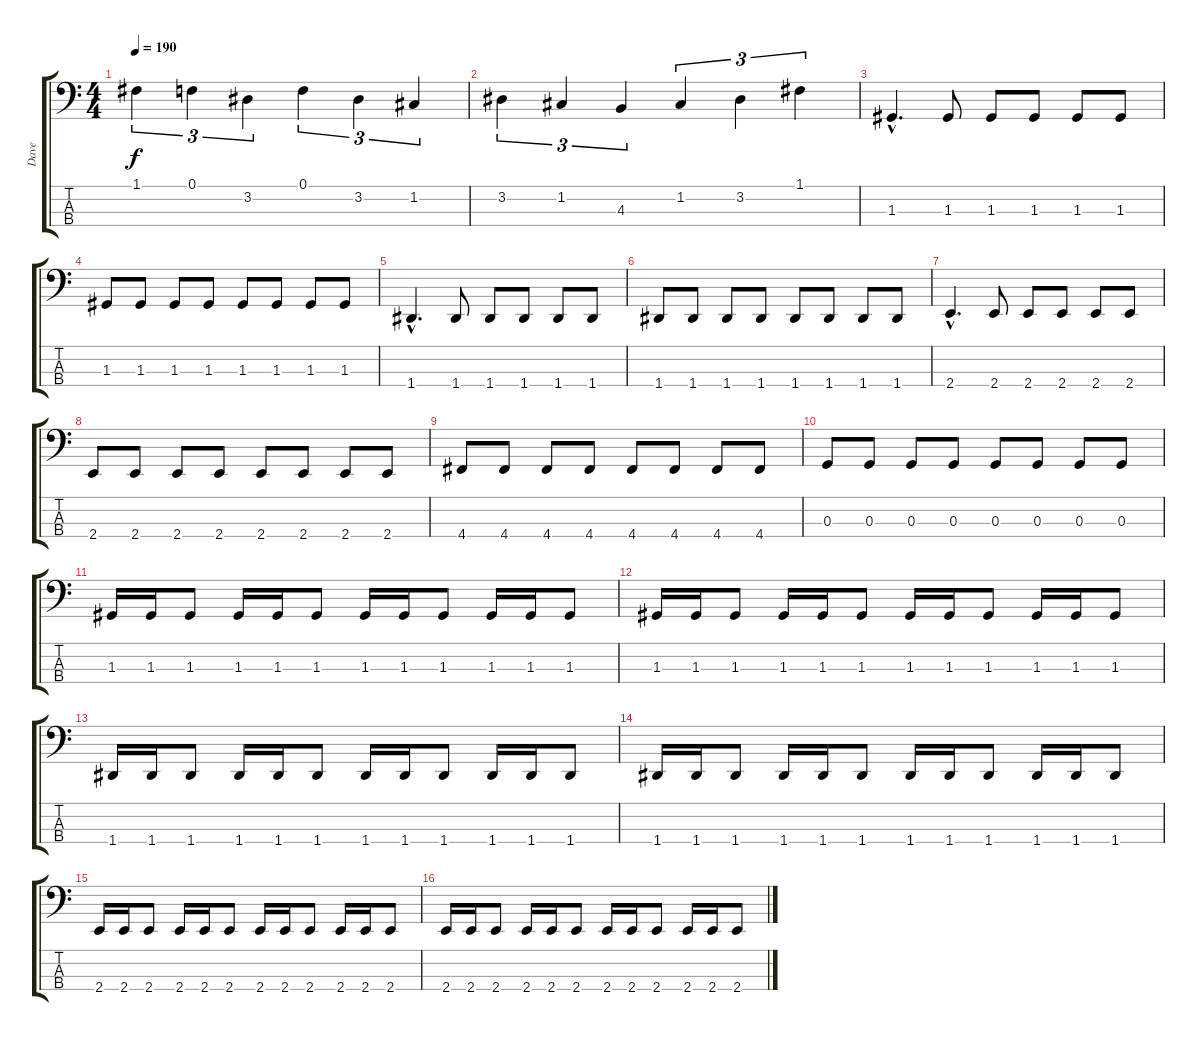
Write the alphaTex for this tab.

\track ("Dave" "Dave") {instrument electricbasspick}
\staff {score tabs}
\tuning (F2 C2 G1 D1) {hide}
\ts (4 4)
\tempo 190
\clef f4
\ks c
1.1.4{tu (3 2) dy f} 0.1.4{tu (3 2)} 3.2.4{tu (3 2)} 0.1.4{tu (3 2)} 3.2.4{tu (3 2)} 1.2.4{tu (3 2)} |
3.2.4{tu (3 2)} 1.2.4{tu (3 2)} 4.3.4{tu (3 2)} 1.2.4{tu (3 2)} 3.2.4{tu (3 2)} 1.1.4{tu (3 2)} |
1.3{hac}.4{d} 1.3.8 1.3.8 1.3.8 1.3.8 1.3.8 |
1.3.8 1.3.8 1.3.8 1.3.8 1.3.8 1.3.8 1.3.8 1.3.8 |
1.4{hac}.4{d} 1.4.8 1.4.8 1.4.8 1.4.8 1.4.8 |
1.4.8 1.4.8 1.4.8 1.4.8 1.4.8 1.4.8 1.4.8 1.4.8 |
2.4{hac}.4{d} 2.4.8 2.4.8 2.4.8 2.4.8 2.4.8 |
2.4.8 2.4.8 2.4.8 2.4.8 2.4.8 2.4.8 2.4.8 2.4.8 |
4.4.8 4.4.8 4.4.8 4.4.8 4.4.8 4.4.8 4.4.8 4.4.8 |
0.3.8 0.3.8 0.3.8 0.3.8 0.3.8 0.3.8 0.3.8 0.3.8 |
1.3.16 1.3.16 1.3.8 1.3.16 1.3.16 1.3.8 1.3.16 1.3.16 1.3.8 1.3.16 1.3.16 1.3.8 |
1.3.16 1.3.16 1.3.8 1.3.16 1.3.16 1.3.8 1.3.16 1.3.16 1.3.8 1.3.16 1.3.16 1.3.8 |
1.4.16 1.4.16 1.4.8 1.4.16 1.4.16 1.4.8 1.4.16 1.4.16 1.4.8 1.4.16 1.4.16 1.4.8 |
1.4.16 1.4.16 1.4.8 1.4.16 1.4.16 1.4.8 1.4.16 1.4.16 1.4.8 1.4.16 1.4.16 1.4.8 |
2.4.16 2.4.16 2.4.8 2.4.16 2.4.16 2.4.8 2.4.16 2.4.16 2.4.8 2.4.16 2.4.16 2.4.8 |
2.4.16 2.4.16 2.4.8 2.4.16 2.4.16 2.4.8 2.4.16 2.4.16 2.4.8 2.4.16 2.4.16 2.4.8
